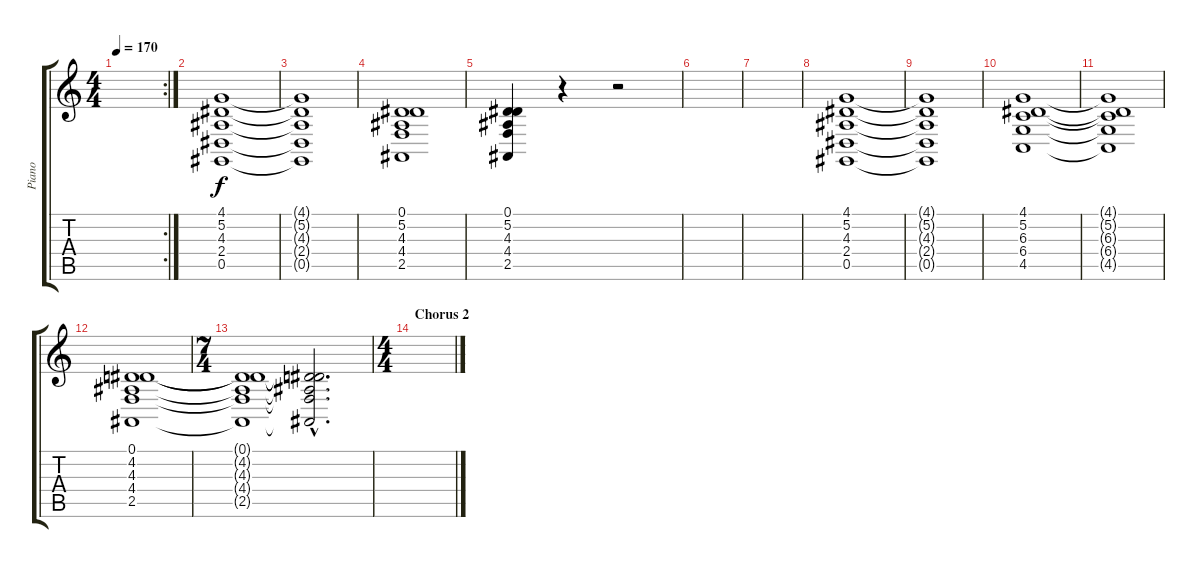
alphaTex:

\track ("Piano" "Piano") {instrument acousticgrandpiano}
\staff {score tabs}
\tuning (Eb4 Bb3 Gb3 Db3 Ab2 Eb2) {hide}
\rc 2
\ts (4 4)
\tempo 170
\clef g2
\ks c
|
(4.1 5.2 4.3 2.4 0.5).1 |
(4.1{t} 5.2{t} 4.3{t} 2.4{t} 0.5{t}).1 |
(0.1 5.2 4.3 4.4 2.5).1 |
(0.1 5.2 4.3 4.4 2.5).4 r.4 r.2 |
|
|
(4.1 5.2 4.3 2.4 0.5).1 |
(4.1{t} 5.2{t} 4.3{t} 2.4{t} 0.5{t}).1 |
(4.1 5.2 6.3 6.4 4.5).1 |
(4.1{t} 5.2{t} 6.3{t} 6.4{t} 4.5{t}).1 |
(0.1 4.2 4.3 4.4 2.5).1 |
\ts (7 4)
(0.1{t} 4.2{t} 4.3{t} 4.4{t} 2.5{t}).1 (0.1{hac t} 4.2{hac t} 4.3{hac t} 4.4{hac t} 2.5{hac t}).2{d} |
\ts (4 4)
\section ("" "Chorus 2")
